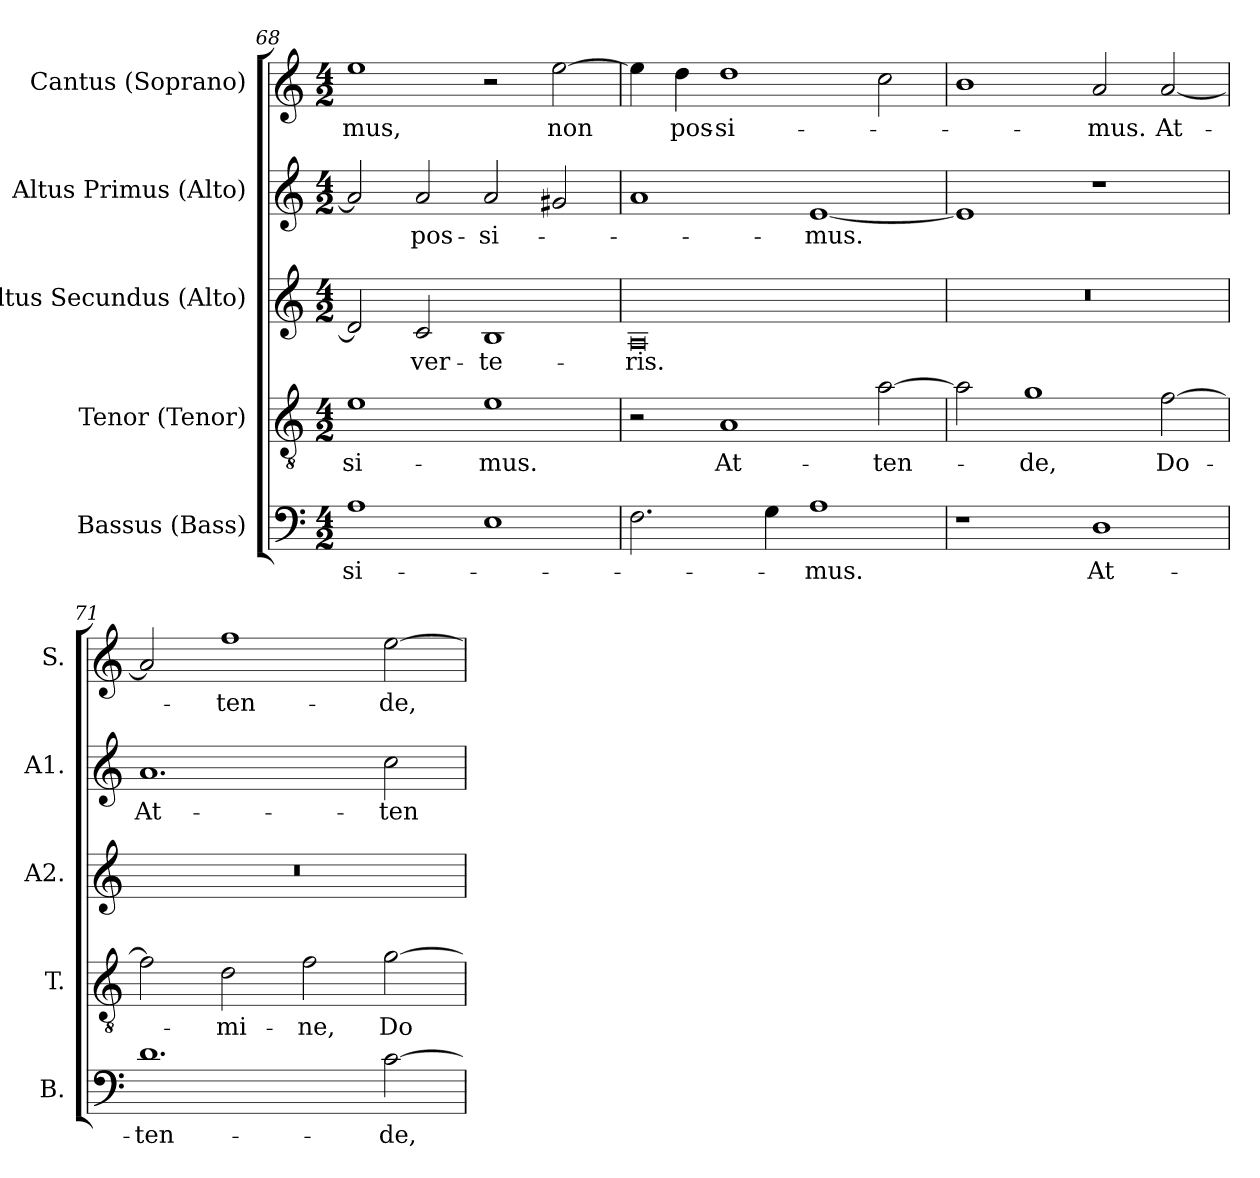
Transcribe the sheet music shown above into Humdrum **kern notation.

**kern	**text	**kern	**text	**kern	**text	**kern	**text	**kern	**text
*part5	*part5	*part4	*part4	*part3	*part3	*part2	*part2	*part1	*part1
*staff5	*staff5	*staff4	*staff4	*staff3	*staff3	*staff2	*staff2	*staff1	*staff1
*I"Bassus (Bass)	*	*I"Tenor (Tenor)	*	*I"Altus Secundus (Alto)	*	*I"Altus Primus (Alto)	*	*I"Cantus (Soprano)	*
*I'B.	*	*I'T.	*	*I'A2.	*	*I'A1.	*	*I'S.	*
*clefF4	*	*clefGv2	*	*clefG2	*	*clefG2	*	*clefG2	*
*	*	*ITrd7c12	*	*	*	*	*	*	*
*k[]	*	*k[]	*	*k[]	*	*k[]	*	*k[]	*
*C:	*	*C:	*	*C:	*	*C:	*	*C:	*
*M4/2	*	*M4/2	*	*M4/2	*	*M4/2	*	*M4/2	*
=68	=68	=68	=68	=68	=68	=68	=68	=68	=68
!	!LO:LY:b:color=#000000	!	!	!	!	!	!	!	!
!	!	!	!LO:LY:b:color=#000000	!	!	!	!	!	!
!	!	!	!	!	!	!	!	!	!LO:LY:b:color=#000000
1Ai	-si-	1Ei	-si-	2di/]	.	2ai/]	.	1eei	-mus,
!	!	!	!	!	!LO:LY:b:color=#000000	!	!	!	!
!	!	!	!	!	!	!	!LO:LY:b:color=#000000	!	!
.	.	.	.	2ci/	-ver-	2ai/	pos-	.	.
!	!	!	!LO:LY:b:color=#000000	!	!	!	!	!	!
!	!	!	!	!	!LO:LY:b:color=#000000	!	!	!	!
!	!	!	!	!	!	!	!LO:LY:b:color=#000000	!	!
1Ei	.	1Ei	-mus.	1Bi	-te-	2ai/	-si-	2r	.
!	!	!	!	!	!	!	!	!	!LO:LY:b:color=#000000
.	.	.	.	.	.	2g#Xi/	.	[2eei\	non
=69	=69	=69	=69	=69	=69	=69	=69	=69	=69
!	!	!	!	!	!LO:LY:b:color=#000000	!	!	!	!
2.Fi\	.	2r	.	0Ai	-ris.	1ai	.	4eei\]	.
!	!	!	!	!	!	!	!	!	!LO:LY:b:color=#000000
.	.	.	.	.	.	.	.	4ddi\	pos-
!	!	!	!LO:LY:b:color=#000000	!	!	!	!	!	!
!	!	!	!	!	!	!	!	!	!LO:LY:b:color=#000000
.	.	1AAi	At-	.	.	.	.	1ddi	-si-
4Gi\	.	.	.	.	.	.	.	.	.
!	!LO:LY:b:color=#000000	!	!	!	!	!	!	!	!
!	!	!	!	!	!	!	!LO:LY:b:color=#000000	!	!
1Ai	-mus.	.	.	.	.	[1ei	-mus.	.	.
!	!	!	!LO:LY:b:color=#000000	!	!	!	!	!	!
.	.	[2Ai\	-ten-	.	.	.	.	2cci\	.
!!LO:LB:g=z
=70	=70	=70	=70	=70	=70	=70	=70	=70	=70
!	!	!	!	!LO:N:vis=1	!	!	!	!	!
1r	.	2Ai\]	.	0r	.	1ei]	.	1bi	.
!	!	!	!LO:LY:b:color=#000000	!	!	!	!	!	!
.	.	1Gi	-de,	.	.	.	.	.	.
!	!LO:LY:b:color=#000000	!	!	!	!	!	!	!	!
!	!	!	!	!	!	!	!	!	!LO:LY:b:color=#000000
1Di	At-	.	.	.	.	1r	.	2ai/	-mus.
!	!	!	!LO:LY:b:color=#000000	!	!	!	!	!	!
!	!	!	!	!	!	!	!	!	!LO:LY:b:color=#000000
.	.	[2Fi\	Do-	.	.	.	.	[2ai/	At-
=71	=71	=71	=71	=71	=71	=71	=71	=71	=71
!	!LO:LY:b:color=#000000	!	!	!LO:N:vis=1	!	!	!	!	!
!	!	!	!	!	!	!	!LO:LY:b:color=#000000	!	!
1.di	-ten-	2Fi\]	.	0r	.	1.ai	At-	2ai/]	.
!	!	!	!LO:LY:b:color=#000000	!	!	!	!	!	!
!	!	!	!	!	!	!	!	!	!LO:LY:b:color=#000000
.	.	2Di\	-mi-	.	.	.	.	1ffi	-ten-
!	!	!	!LO:LY:b:color=#000000	!	!	!	!	!	!
.	.	2Fi\	-ne,	.	.	.	.	.	.
!	!LO:LY:b:color=#000000	!	!	!	!	!	!	!	!
!	!	!	!LO:LY:b:color=#000000	!	!	!	!	!	!
!	!	!	!	!	!	!	!LO:LY:b:color=#000000	!	!
!	!	!	!	!	!	!	!	!	!LO:LY:b:color=#000000
[2ci\	-de,	[2Gi\	Do-	.	.	2cci\	-ten-	[2eei\	-de,
=	=	=	=	=	=	=	=	=	=
*-	*-	*-	*-	*-	*-	*-	*-	*-	*-
